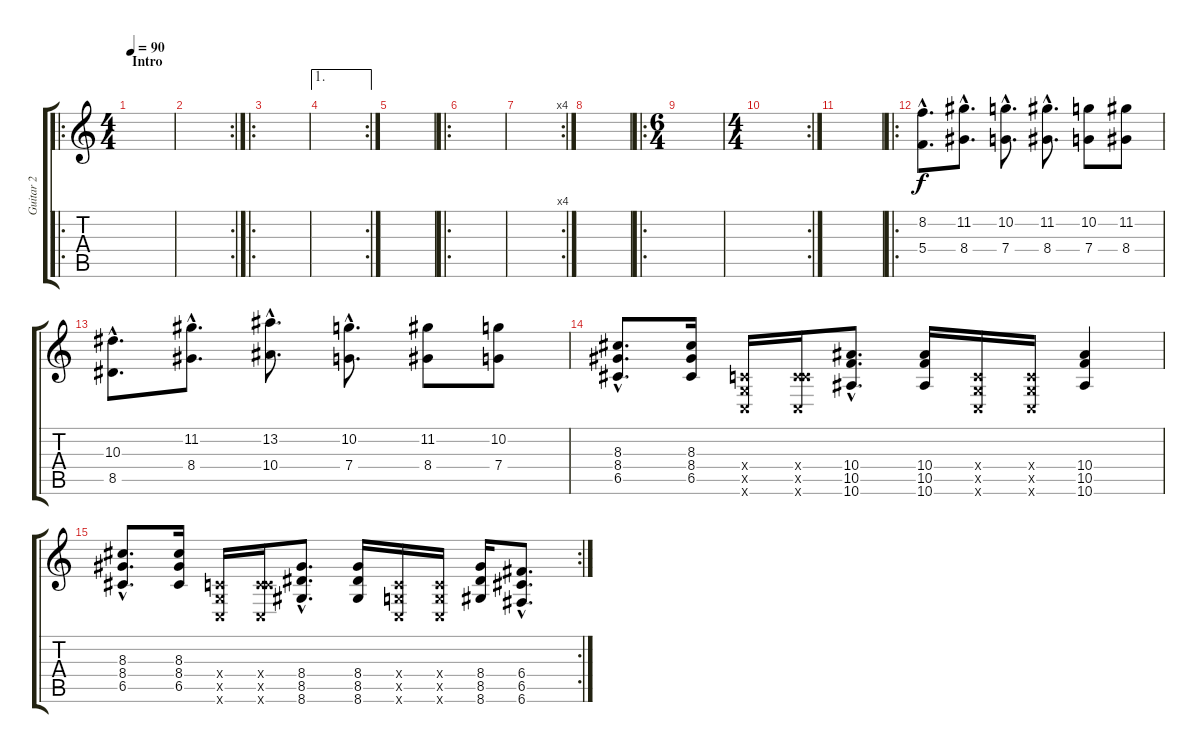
\track ("Guitar 2" "Guitar 2") {instrument distortionguitar}
\staff {score tabs}
\tuning (D4 A3 F3 C3 G2 C2) {hide}
\ro
\ts (4 4)
\section ("" "Intro")
\tempo 90
\clef g2
\ks c
|
\rc 2
|
\ro
|
\ae 1
\rc 2
|
|
\ro
|
\rc 4
|
|
\ro
\ts (6 4)
|
\rc 2
\ts (4 4)
|
|
\ro
(8.2{hac} 5.4).8{d} (11.2{hac} 8.4{hac}).8{d} (10.2{hac} 7.4{hac}).8{d} (11.2{hac} 8.4{hac}).8{d} (10.2 7.4).8 (11.2 8.4).8 |
(10.3{hac} 8.5{hac}).8{d} (11.2{hac} 8.4{hac}).8{d} (13.2{hac} 10.4{hac}).8{d} (10.2{hac} 7.4{hac}).8{d} (11.2 8.4).8 (10.2 7.4).8 |
(8.3{hac} 8.4{hac} 6.5{hac}).8{d} (8.3 8.4 6.5).16 (0.4{x} 0.5{x} 0.6{x}).16 (0.4{x} 5.5{x} 0.6{x}).16 (10.4{hac} 10.5{hac} 10.6{hac}).8{d} (10.4 10.5 10.6).16 (0.4{x} 0.5{x} 0.6{x}).16 (0.4{x} 0.5{x} 0.6{x}).16 (10.4 10.5 10.6).4 |
\rc 2
(8.3{hac} 8.4{hac} 6.5{hac}).8{d} (8.3 8.4 6.5).16 (0.4{x} 0.5{x} 0.6{x}).16 (0.4{x} 5.5{x} 0.6{x}).16 (8.4{hac} 8.5{hac} 8.6{hac}).8{d} (8.4 8.5 8.6).16 (0.4{x} 0.5{x} 0.6{x}).16 (0.4{x} 0.5{x} 0.6{x}).16 (8.4 8.5 8.6).16 (6.4{hac} 6.5{hac} 6.6{hac}).8{d}
